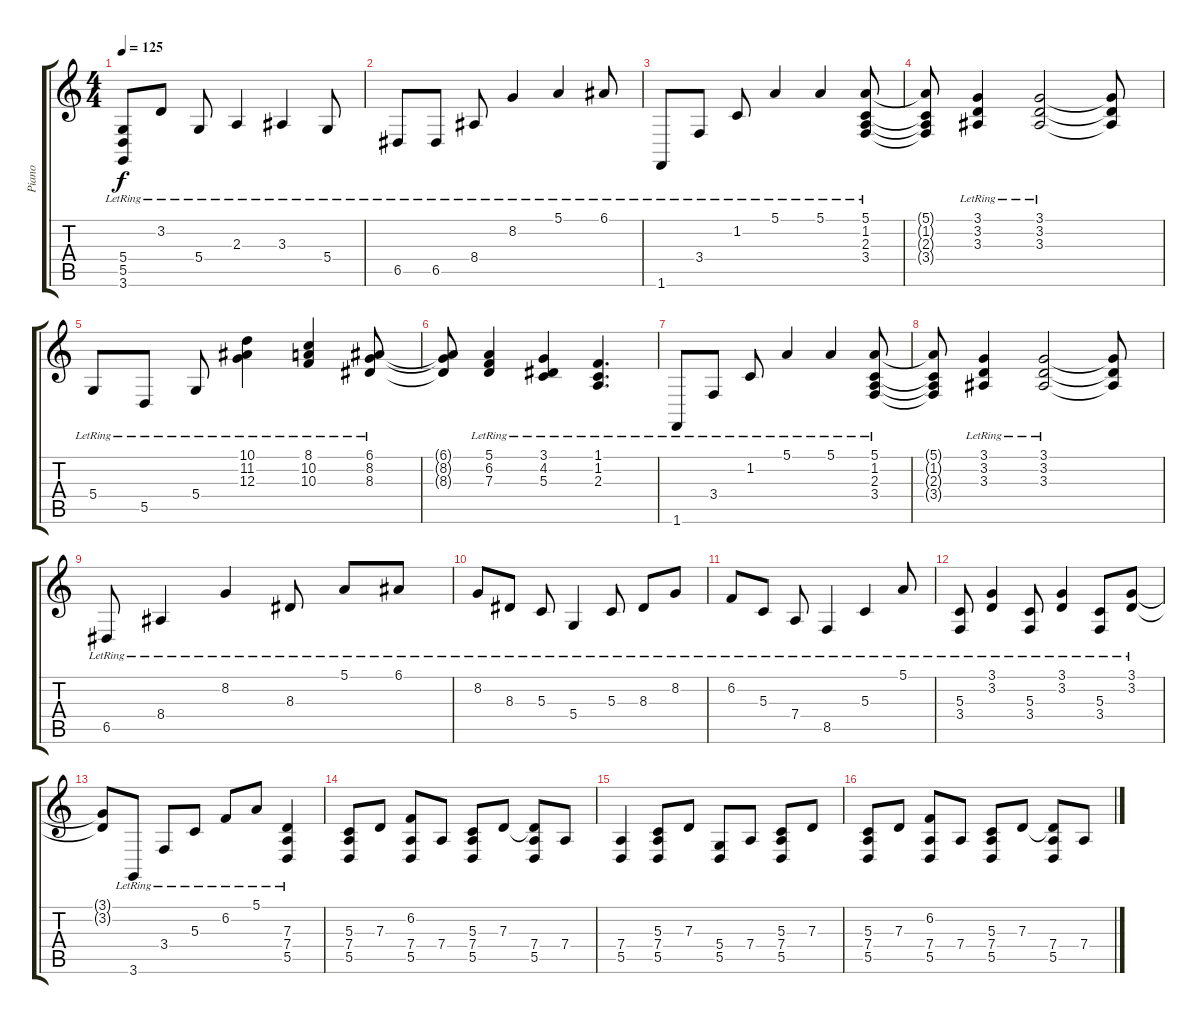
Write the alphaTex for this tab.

\track ("Piano" "Piano") {instrument acousticgrandpiano}
\staff {score tabs}
\tuning (E4 B3 G3 D3 A2 E2) {hide}
\ts (4 4)
\tempo 125
\clef g2
\ks c
(5.4{lr} 5.5{lr} 3.6{lr}).8{dy f} 3.2{lr}.8 5.4{lr}.8 2.3{lr}.4 3.3{lr}.4 5.4{lr}.8 |
6.5{lr}.8 6.5{lr}.8 8.4{lr}.8 8.2{lr}.4 5.1{lr}.4 6.1{lr}.8 |
1.6{lr}.8 3.4{lr}.8 1.2{lr}.8 5.1{lr}.4 5.1{lr}.4 (5.1{lr} 1.2{lr} 2.3{lr} 3.4{lr}).8 |
(5.1{t} 1.2{t} 2.3{t} 3.4{t}).8 (3.1{lr} 3.2{lr} 3.3{lr}).4 (3.1{lr} 3.2{lr} 3.3{lr}).2 (3.1{t} 3.2{t} 3.3{t}).8 |
5.4{lr}.8 5.5{lr}.8 5.4{lr}.8 (10.1{lr} 11.2{lr} 12.3{lr}).4 (8.1{lr} 10.2{lr} 10.3{lr}).4 (6.1{lr} 8.2{lr} 8.3{lr}).8 |
(6.1{t} 8.2{t} 8.3{t}).8 (5.1{lr} 6.2{lr} 7.3{lr}).4 (3.1{lr} 4.2{lr} 5.3{lr}).4 (1.1{lr} 1.2{lr} 2.3{lr}).4{d} |
1.6{lr}.8 3.4{lr}.8 1.2{lr}.8 5.1{lr}.4 5.1{lr}.4 (5.1{lr} 1.2{lr} 2.3{lr} 3.4{lr}).8 |
(5.1{t} 1.2{t} 2.3{t} 3.4{t}).8 (3.1{lr} 3.2{lr} 3.3{lr}).4 (3.1{lr} 3.2{lr} 3.3{lr}).2 (3.1{t} 3.2{t} 3.3{t}).8 |
6.5{lr}.8 8.4{lr}.4 8.2{lr}.4 8.3{lr}.8 5.1{lr}.8 6.1{lr}.8 |
8.2{lr}.8 8.3{lr}.8 5.3{lr}.8 5.4{lr}.4 5.3{lr}.8 8.3{lr}.8 8.2{lr}.8 |
6.2{lr}.8 5.3{lr}.8 7.4{lr}.8 8.5{lr}.4 5.3{lr}.4 5.1{lr}.8 |
(5.3{lr} 3.4{lr}).8 (3.1{lr} 3.2{lr}).4 (5.3{lr} 3.4{lr}).8 (3.1{lr} 3.2{lr}).4 (5.3{lr} 3.4{lr}).8 (3.1{lr} 3.2{lr}).8 |
(3.1{t} 3.2{t}).8 3.6{lr}.8 3.4{lr}.8 5.3{lr}.8 6.2{lr}.8 5.1{lr}.8 (7.3{lr} 7.4{lr} 5.5{lr}).4 |
(5.3 7.4 5.5).8 7.3.8 (6.2 7.4 5.5).8 7.4.8 (5.3 7.4 5.5).8 7.3.8 (7.3{t} 7.4 5.5).8 7.4.8 |
(7.4 5.5).4 (5.3 7.4 5.5).8 7.3.8 (5.4 5.5).8 7.4.8 (5.3 7.4 5.5).8 7.3.8 |
(5.3 7.4 5.5).8 7.3.8 (6.2 7.4 5.5).8 7.4.8 (5.3 7.4 5.5).8 7.3.8 (7.3{t} 7.4 5.5).8 7.4.8
